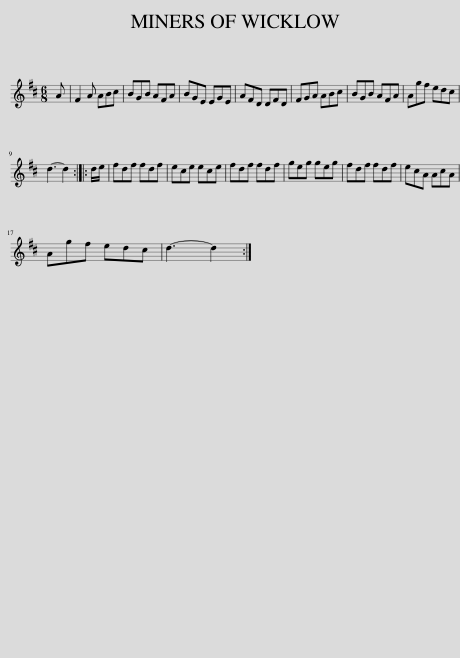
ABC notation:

X:1
L:1/8
M:6/8
I:linebreak $
K:D
V:1 treble
V:1
 A | F2 A ABc | BGB AFA | BGE EGE | AFD DFD | %5
 FGA ABc | BGB AFA | Agf edc |$ d3- d2 :: d/e/ | %10
 fdf fdf | ece ece | fdf fdf | geg geg | fdf fdf | %15
 ecA AcA |$ Agf edc | d3- d2 :| %18
